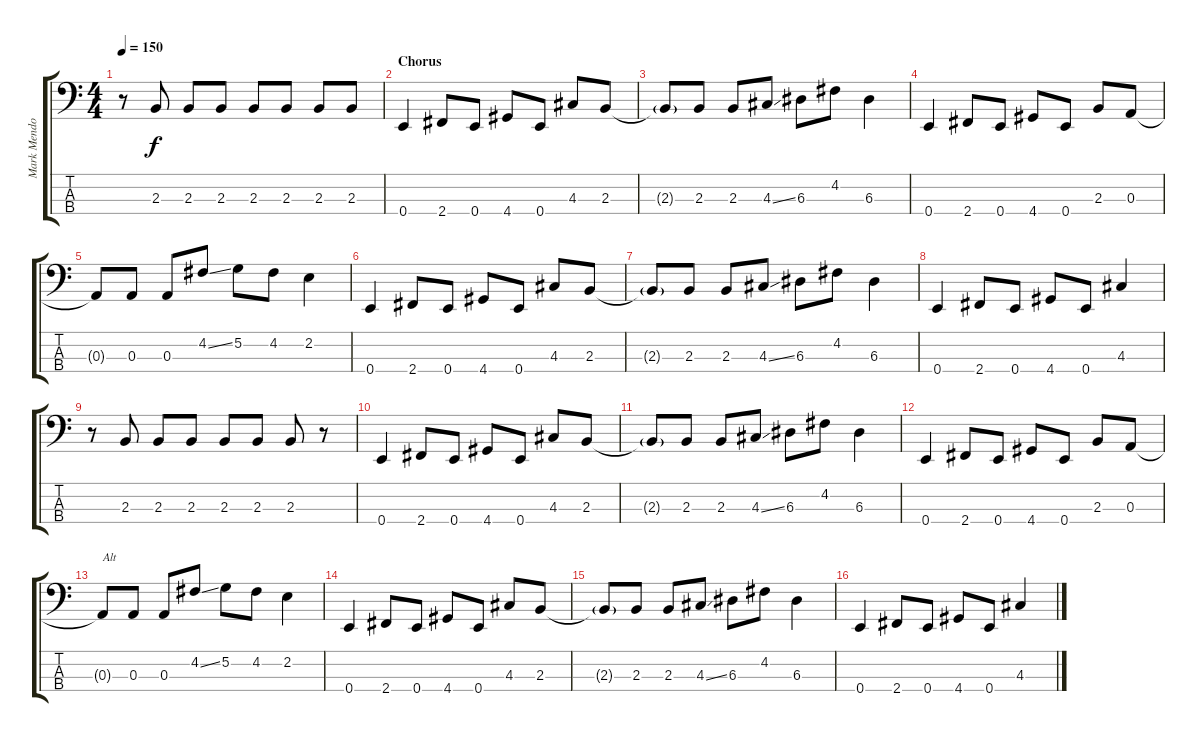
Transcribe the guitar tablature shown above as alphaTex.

\track ("Mark Mendoza - Bass" "Mark Mendo") {instrument electricbasspick}
\staff {score tabs}
\tuning (G2 D2 A1 E1) {hide}
\ts (4 4)
\tempo 150
\clef f4
\ks c
r.8{dy f} 2.3.8 2.3.8 2.3.8 2.3.8 2.3.8 2.3.8 2.3.8 |
\section ("" "Chorus")
0.4.4 2.4.8 0.4.8 4.4.8 0.4.8 4.3.8 2.3.8 |
2.3{g t}.8 2.3.8 2.3.8 4.3{ss}.8 6.3.8 4.2.8 6.3.4 |
0.4.4 2.4.8 0.4.8 4.4.8 0.4.8 2.3.8 0.3.8 |
0.3{t}.8 0.3.8 0.3.8 4.2{ss}.8 5.2.8 4.2.8 2.2.4 |
0.4.4 2.4.8 0.4.8 4.4.8 0.4.8 4.3.8 2.3.8 |
2.3{g t}.8 2.3.8 2.3.8 4.3{ss}.8 6.3.8 4.2.8 6.3.4 |
0.4.4 2.4.8 0.4.8 4.4.8 0.4.8 4.3.4 |
r.8 2.3.8 2.3.8 2.3.8 2.3.8 2.3.8 2.3.8 r.8 |
0.4.4 2.4.8 0.4.8 4.4.8 0.4.8 4.3.8 2.3.8 |
2.3{g t}.8 2.3.8 2.3.8 4.3{ss}.8 6.3.8 4.2.8 6.3.4 |
0.4.4 2.4.8 0.4.8 4.4.8 0.4.8 2.3.8 0.3.8 |
0.3{t}.8{txt "Alt"} 0.3.8 0.3.8 4.2{ss}.8 5.2.8 4.2.8 2.2.4 |
0.4.4 2.4.8 0.4.8 4.4.8 0.4.8 4.3.8 2.3.8 |
2.3{g t}.8 2.3.8 2.3.8 4.3{ss}.8 6.3.8 4.2.8 6.3.4 |
0.4.4 2.4.8 0.4.8 4.4.8 0.4.8 4.3.4
